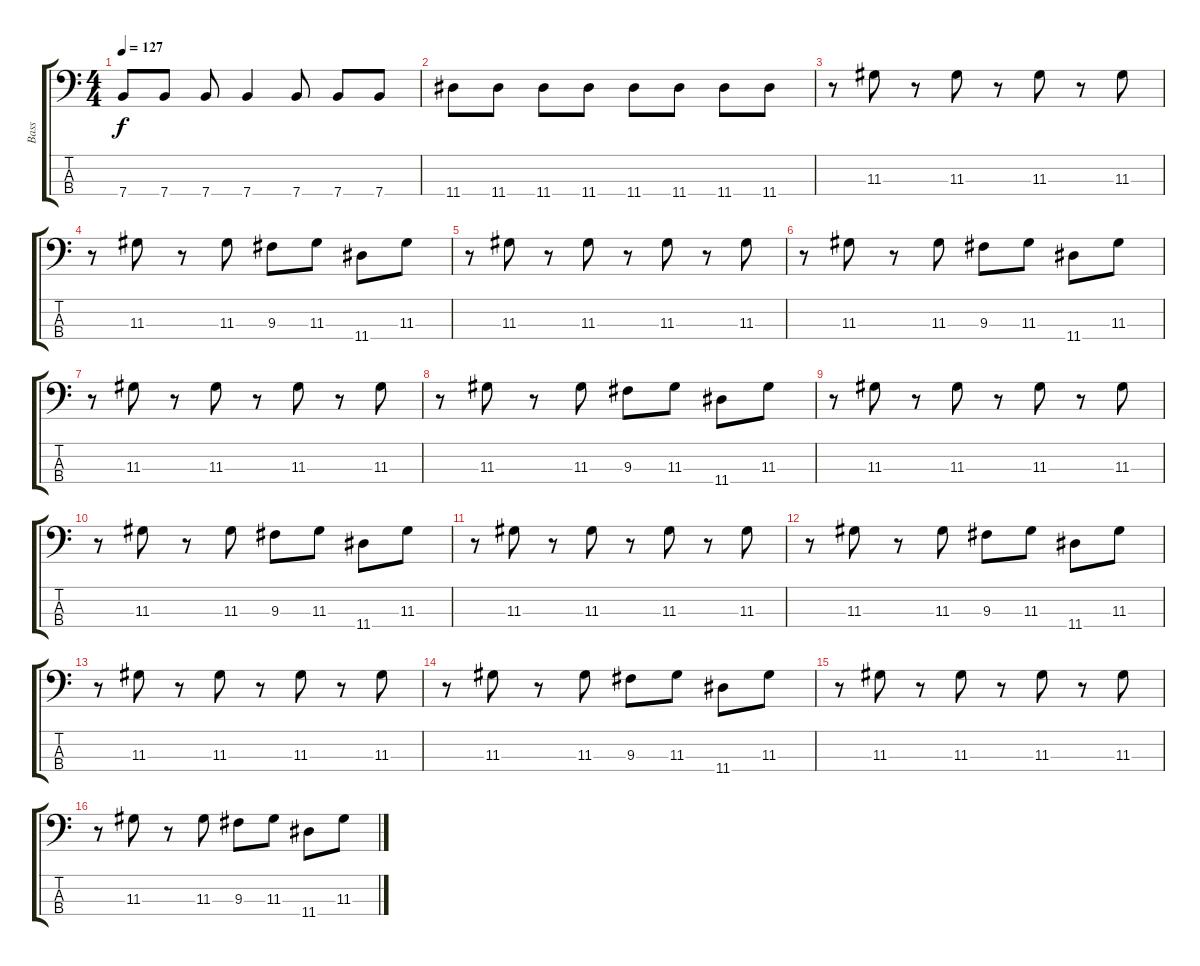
\track ("Bass" "Bass") {instrument synthbass2}
\staff {score tabs}
\tuning (G2 D2 A1 E1) {hide}
\ts (4 4)
\tempo 127
\clef f4
\ks c
7.4.8{dy f} 7.4.8 7.4.8 7.4.4 7.4.8 7.4.8 7.4.8 |
11.4.8 11.4.8 11.4.8 11.4.8 11.4.8 11.4.8 11.4.8 11.4.8 |
r.8{volume 14 instrument synthbass2} 11.3.8 r.8 11.3.8 r.8 11.3.8 r.8 11.3.8 |
r.8 11.3.8 r.8 11.3.8 9.3.8 11.3.8 11.4.8 11.3.8 |
r.8 11.3.8 r.8 11.3.8 r.8 11.3.8 r.8 11.3.8 |
r.8 11.3.8 r.8 11.3.8 9.3.8 11.3.8 11.4.8 11.3.8 |
r.8 11.3.8 r.8 11.3.8 r.8 11.3.8 r.8 11.3.8 |
r.8 11.3.8 r.8 11.3.8 9.3.8 11.3.8 11.4.8 11.3.8 |
r.8 11.3.8 r.8 11.3.8 r.8 11.3.8 r.8 11.3.8 |
r.8 11.3.8 r.8 11.3.8 9.3.8 11.3.8 11.4.8 11.3.8 |
r.8 11.3.8 r.8 11.3.8 r.8 11.3.8 r.8 11.3.8 |
r.8 11.3.8 r.8 11.3.8 9.3.8 11.3.8 11.4.8 11.3.8 |
r.8 11.3.8 r.8 11.3.8 r.8 11.3.8 r.8 11.3.8 |
r.8 11.3.8 r.8 11.3.8 9.3.8 11.3.8 11.4.8 11.3.8 |
r.8 11.3.8 r.8 11.3.8 r.8 11.3.8 r.8 11.3.8 |
r.8 11.3.8 r.8 11.3.8 9.3.8 11.3.8 11.4.8 11.3.8
